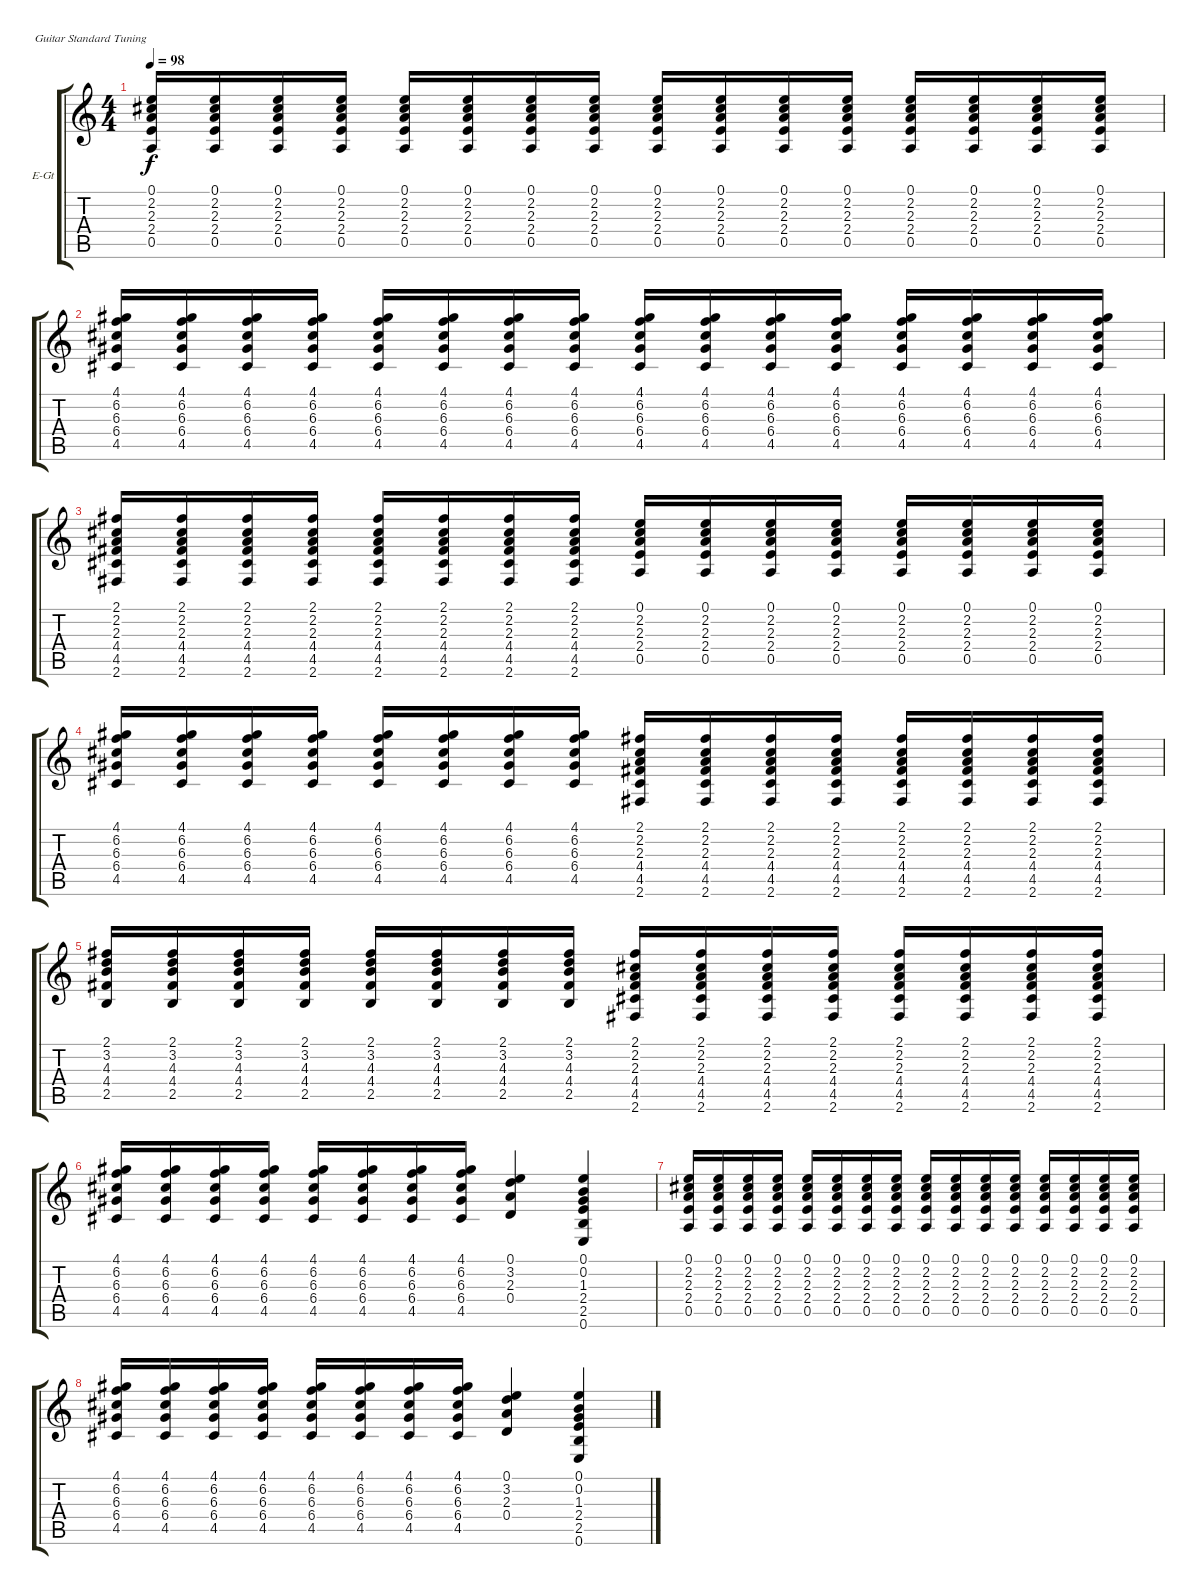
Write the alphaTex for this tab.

\defaultSystemsLayout 4
\bracketExtendMode groupsimilarinstruments
\firstSystemTrackNameOrientation horizontal
\otherSystemsTrackNameOrientation horizontal
\track ("Electric Guitar" "E-Gt") {instrument distortionguitar}
\staff {score tabs}
\tuning (E4 B3 G3 D3 A2 E2)
\ts (4 4)
\tempo 98
\clef g2
\ks c
(0.1 2.2 2.3 2.4 0.5).16{dy f} (0.1 2.2 2.3 2.4 0.5).16 (0.1 2.2 2.3 2.4 0.5).16 (0.1 2.2 2.3 2.4 0.5).16 (0.1 2.2 2.3 2.4 0.5).16 (0.1 2.2 2.3 2.4 0.5).16 (0.1 2.2 2.3 2.4 0.5).16 (0.1 2.2 2.3 2.4 0.5).16 (0.1 2.2 2.3 2.4 0.5).16 (0.1 2.2 2.3 2.4 0.5).16 (0.1 2.2 2.3 2.4 0.5).16 (0.1 2.2 2.3 2.4 0.5).16 (0.1 2.2 2.3 2.4 0.5).16 (0.1 2.2 2.3 2.4 0.5).16 (0.1 2.2 2.3 2.4 0.5).16 (0.1 2.2 2.3 2.4 0.5).16 |
(4.1 6.2 6.3 6.4 4.5).16 (4.1 6.2 6.3 6.4 4.5).16 (4.1 6.2 6.3 6.4 4.5).16 (4.1 6.2 6.3 6.4 4.5).16 (4.1 6.2 6.3 6.4 4.5).16 (4.1 6.2 6.3 6.4 4.5).16 (4.1 6.2 6.3 6.4 4.5).16 (4.1 6.2 6.3 6.4 4.5).16 (4.1 6.2 6.3 6.4 4.5).16 (4.1 6.2 6.3 6.4 4.5).16 (4.1 6.2 6.3 6.4 4.5).16 (4.1 6.2 6.3 6.4 4.5).16 (4.1 6.2 6.3 6.4 4.5).16 (4.1 6.2 6.3 6.4 4.5).16 (4.1 6.2 6.3 6.4 4.5).16 (4.1 6.2 6.3 6.4 4.5).16 |
(2.6 4.5 4.4 2.3 2.1 2.2).16 (2.6 4.5 4.4 2.3 2.1 2.2).16 (2.6 4.5 4.4 2.3 2.1 2.2).16 (2.6 4.5 4.4 2.3 2.1 2.2).16 (2.6 4.5 4.4 2.3 2.1 2.2).16 (2.6 4.5 4.4 2.3 2.1 2.2).16 (2.6 4.5 4.4 2.3 2.1 2.2).16 (2.6 4.5 4.4 2.3 2.1 2.2).16 (0.1 2.2 2.3 2.4 0.5).16 (0.1 2.2 2.3 2.4 0.5).16 (0.1 2.2 2.3 2.4 0.5).16 (0.1 2.2 2.3 2.4 0.5).16 (0.1 2.2 2.3 2.4 0.5).16 (0.1 2.2 2.3 2.4 0.5).16 (0.1 2.2 2.3 2.4 0.5).16 (0.1 2.2 2.3 2.4 0.5).16 |
(4.1 6.2 6.3 6.4 4.5).16 (4.1 6.2 6.3 6.4 4.5).16 (4.1 6.2 6.3 6.4 4.5).16 (4.1 6.2 6.3 6.4 4.5).16 (4.1 6.2 6.3 6.4 4.5).16 (4.1 6.2 6.3 6.4 4.5).16 (4.1 6.2 6.3 6.4 4.5).16 (4.1 6.2 6.3 6.4 4.5).16 (2.6 4.5 4.4 2.3 2.1 2.2).16 (2.6 4.5 4.4 2.3 2.1 2.2).16 (2.6 4.5 4.4 2.3 2.1 2.2).16 (2.6 4.5 4.4 2.3 2.1 2.2).16 (2.6 4.5 4.4 2.3 2.1 2.2).16 (2.6 4.5 4.4 2.3 2.1 2.2).16 (2.6 4.5 4.4 2.3 2.1 2.2).16 (2.6 4.5 4.4 2.3 2.1 2.2).16 |
(2.1 3.2 4.3 4.4 2.5).16 (2.1 3.2 4.3 4.4 2.5).16 (2.1 3.2 4.3 4.4 2.5).16 (2.1 3.2 4.3 4.4 2.5).16 (2.1 3.2 4.3 4.4 2.5).16 (2.1 3.2 4.3 4.4 2.5).16 (2.1 3.2 4.3 4.4 2.5).16 (2.1 3.2 4.3 4.4 2.5).16 (2.6 4.5 4.4 2.3 2.1 2.2).16 (2.6 4.5 4.4 2.3 2.1 2.2).16 (2.6 4.5 4.4 2.3 2.1 2.2).16 (2.6 4.5 4.4 2.3 2.1 2.2).16 (2.6 4.5 4.4 2.3 2.1 2.2).16 (2.6 4.5 4.4 2.3 2.1 2.2).16 (2.6 4.5 4.4 2.3 2.1 2.2).16 (2.6 4.5 4.4 2.3 2.1 2.2).16 |
(4.1 6.2 6.3 6.4 4.5).16 (4.1 6.2 6.3 6.4 4.5).16 (4.1 6.2 6.3 6.4 4.5).16 (4.1 6.2 6.3 6.4 4.5).16 (4.1 6.2 6.3 6.4 4.5).16 (4.1 6.2 6.3 6.4 4.5).16 (4.1 6.2 6.3 6.4 4.5).16 (4.1 6.2 6.3 6.4 4.5).16 (0.1 3.2 2.3 0.4).4 (0.6 2.5 2.4 1.3 0.2 0.1).4 |
(0.1 2.2 2.3 2.4 0.5).16 (0.1 2.2 2.3 2.4 0.5).16 (0.1 2.2 2.3 2.4 0.5).16 (0.1 2.2 2.3 2.4 0.5).16 (0.1 2.2 2.3 2.4 0.5).16 (0.1 2.2 2.3 2.4 0.5).16 (0.1 2.2 2.3 2.4 0.5).16 (0.1 2.2 2.3 2.4 0.5).16 (0.1 2.2 2.3 2.4 0.5).16 (0.1 2.2 2.3 2.4 0.5).16 (0.1 2.2 2.3 2.4 0.5).16 (0.1 2.2 2.3 2.4 0.5).16 (0.1 2.2 2.3 2.4 0.5).16 (0.1 2.2 2.3 2.4 0.5).16 (0.1 2.2 2.3 2.4 0.5).16 (0.1 2.2 2.3 2.4 0.5).16 |
\scale
0.316273 (4.1 6.2 6.3 6.4 4.5).16 (4.1 6.2 6.3 6.4 4.5).16 (4.1 6.2 6.3 6.4 4.5).16 (4.1 6.2 6.3 6.4 4.5).16 (4.1 6.2 6.3 6.4 4.5).16 (4.1 6.2 6.3 6.4 4.5).16 (4.1 6.2 6.3 6.4 4.5).16 (4.1 6.2 6.3 6.4 4.5).16 (0.1 3.2 2.3 0.4).4 (0.6 2.5 2.4 1.3 0.2 0.1).4
